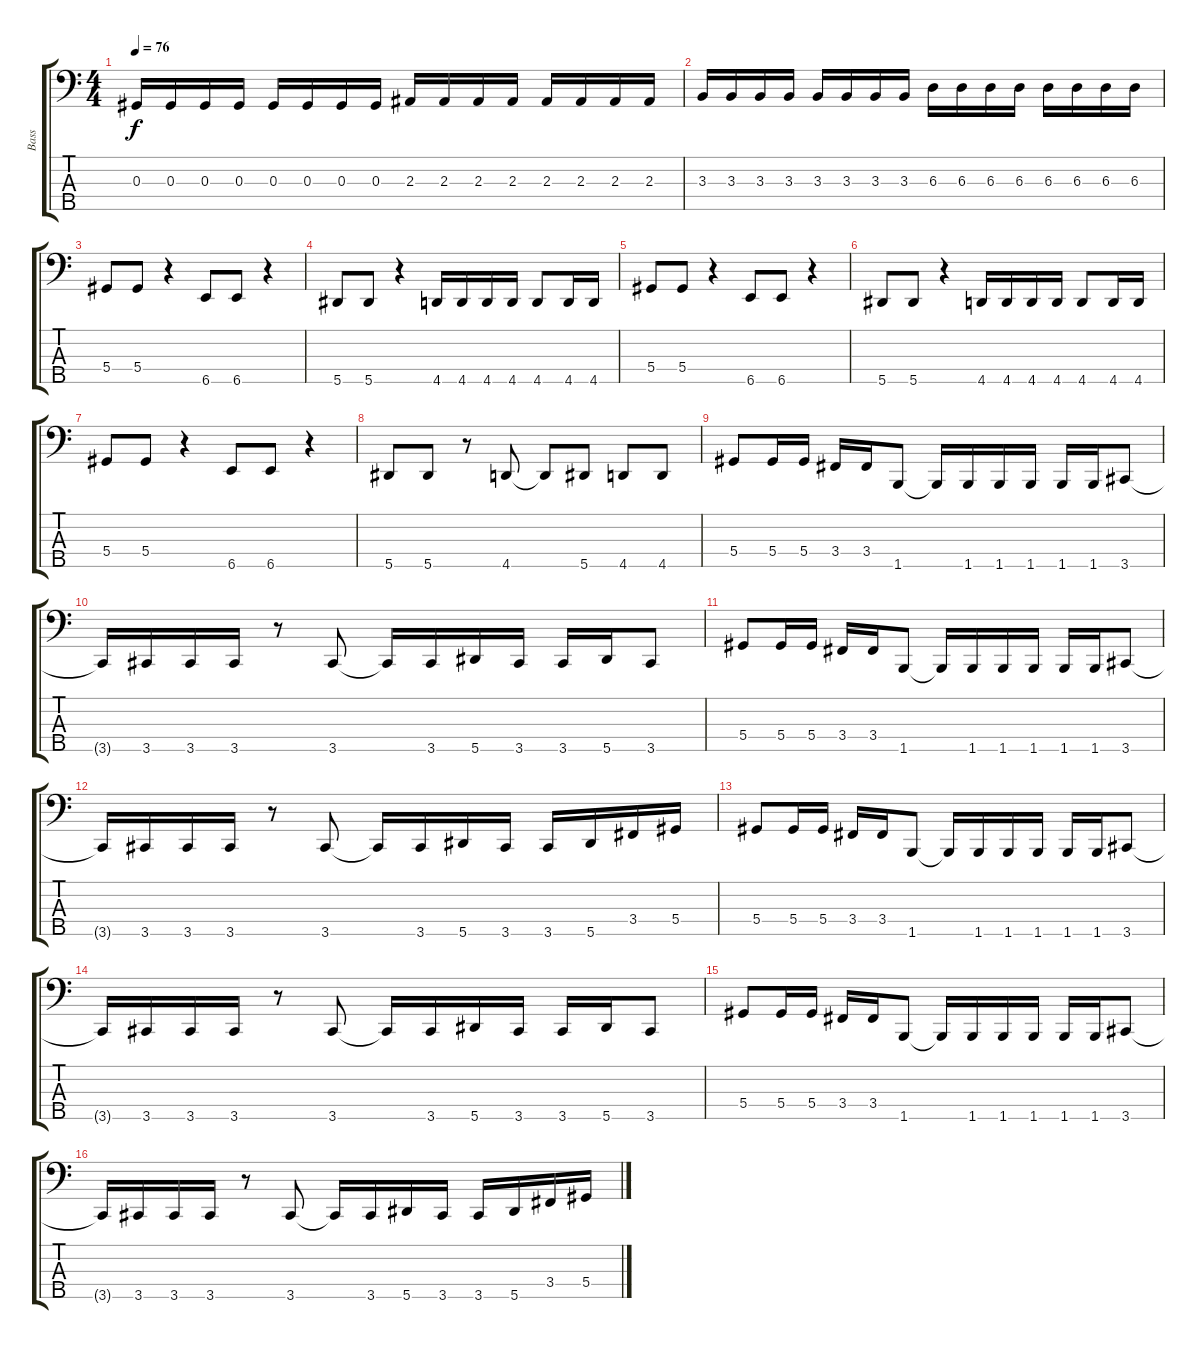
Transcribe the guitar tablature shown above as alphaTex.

\track ("Bass" "Bass") {instrument electricbassfinger}
\staff {score tabs}
\tuning (Gb2 Db2 Ab1 Eb1 Bb0) {hide}
\ts (4 4)
\tempo 76
\clef f4
\ks c
0.3.16{dy f} 0.3.16 0.3.16 0.3.16 0.3.16 0.3.16 0.3.16 0.3.16 2.3.16 2.3.16 2.3.16 2.3.16 2.3.16 2.3.16 2.3.16 2.3.16 |
3.3.16 3.3.16 3.3.16 3.3.16 3.3.16 3.3.16 3.3.16 3.3.16 6.3.16 6.3.16 6.3.16 6.3.16 6.3.16 6.3.16 6.3.16 6.3.16 |
5.4.8 5.4.8 r.4 6.5.8 6.5.8 r.4 |
5.5.8 5.5.8 r.4 4.5.16 4.5.16 4.5.16 4.5.16 4.5.8 4.5.16 4.5.16 |
5.4.8 5.4.8 r.4 6.5.8 6.5.8 r.4 |
5.5.8 5.5.8 r.4 4.5.16 4.5.16 4.5.16 4.5.16 4.5.8 4.5.16 4.5.16 |
5.4.8 5.4.8 r.4 6.5.8 6.5.8 r.4 |
5.5.8 5.5.8 r.8 4.5.8 4.5{t}.8 5.5.8 4.5.8 4.5.8 |
5.4.8 5.4.16 5.4.16 3.4.16 3.4.16 1.5.8 1.5{t}.16 1.5.16 1.5.16 1.5.16 1.5.16 1.5.16 3.5.8 |
3.5{t}.16 3.5.16 3.5.16 3.5.16 r.8 3.5.8 3.5{t}.16 3.5.16 5.5.16 3.5.16 3.5.16 5.5.16 3.5.8 |
5.4.8 5.4.16 5.4.16 3.4.16 3.4.16 1.5.8 1.5{t}.16 1.5.16 1.5.16 1.5.16 1.5.16 1.5.16 3.5.8 |
3.5{t}.16 3.5.16 3.5.16 3.5.16 r.8 3.5.8 3.5{t}.16 3.5.16 5.5.16 3.5.16 3.5.16 5.5.16 3.4.16 5.4.16 |
5.4.8 5.4.16 5.4.16 3.4.16 3.4.16 1.5.8 1.5{t}.16 1.5.16 1.5.16 1.5.16 1.5.16 1.5.16 3.5.8 |
3.5{t}.16 3.5.16 3.5.16 3.5.16 r.8 3.5.8 3.5{t}.16 3.5.16 5.5.16 3.5.16 3.5.16 5.5.16 3.5.8 |
5.4.8 5.4.16 5.4.16 3.4.16 3.4.16 1.5.8 1.5{t}.16 1.5.16 1.5.16 1.5.16 1.5.16 1.5.16 3.5.8 |
3.5{t}.16 3.5.16 3.5.16 3.5.16 r.8 3.5.8 3.5{t}.16 3.5.16 5.5.16 3.5.16 3.5.16 5.5.16 3.4.16 5.4.16
